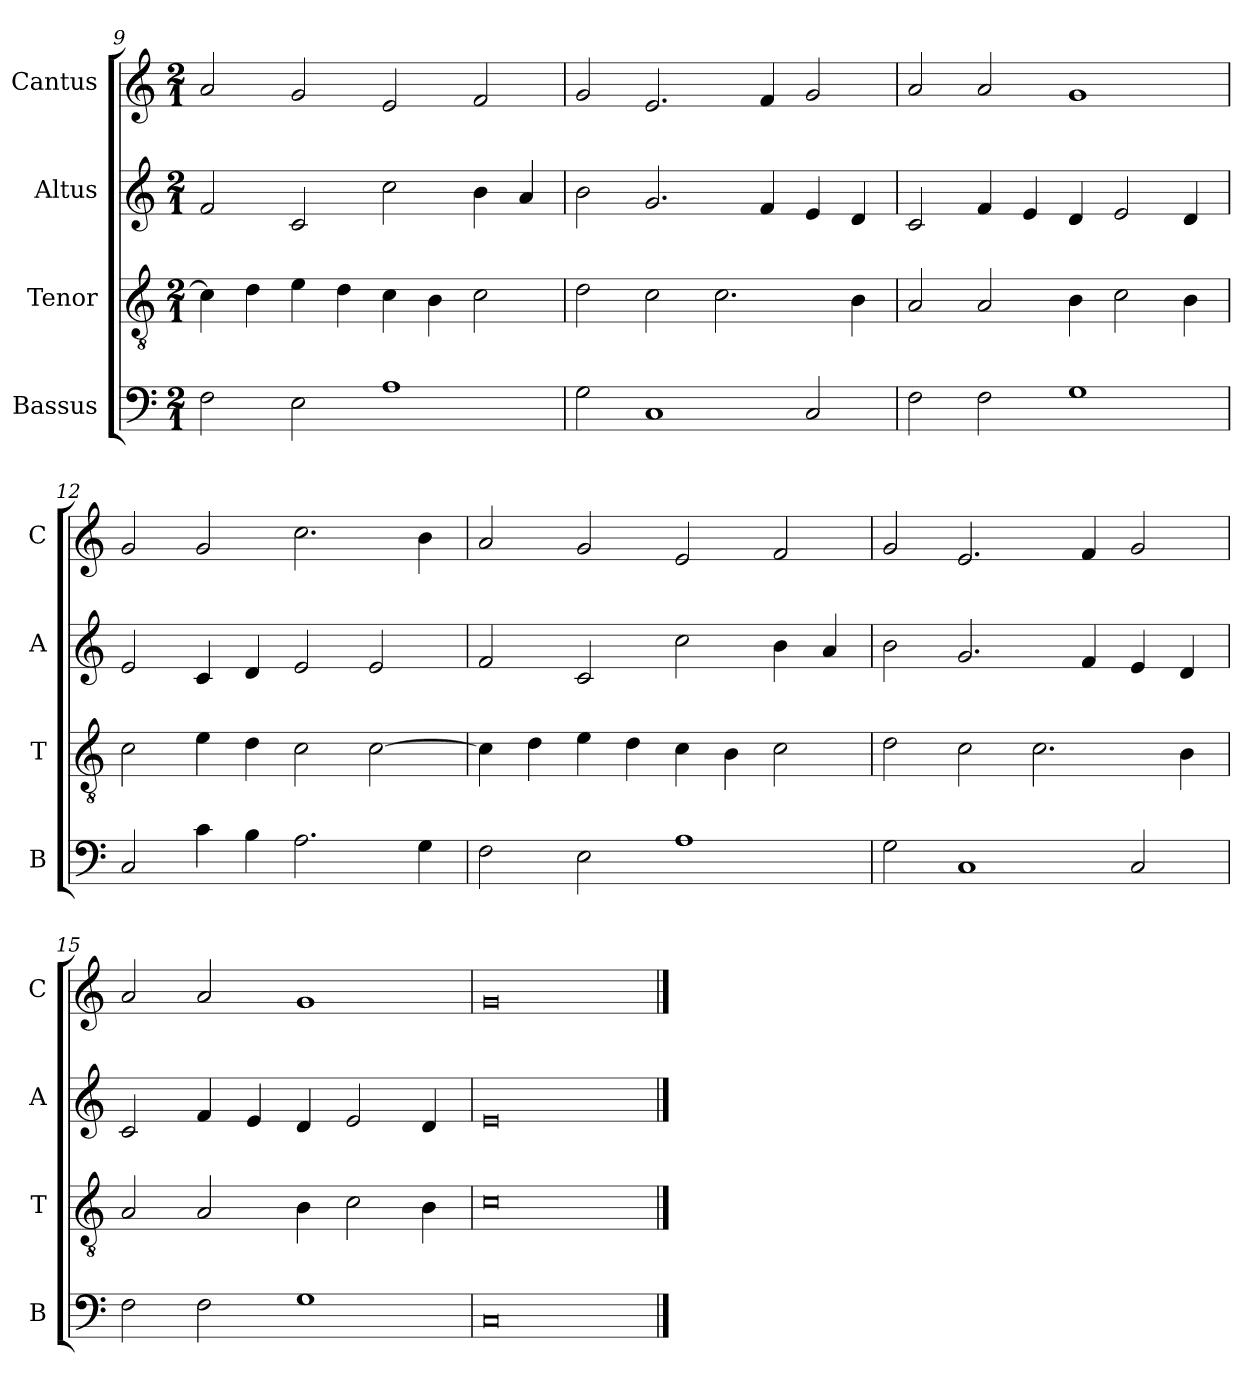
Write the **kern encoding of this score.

**kern	**kern	**kern	**kern
*part4	*part3	*part2	*part1
*staff4	*staff3	*staff2	*staff1
*I"Bassus	*I"Tenor	*I"Altus	*I"Cantus
*I'B	*I'T	*I'A	*I'C
*clefF4	*clefGv2	*clefG2	*clefG2
*k[]	*k[]	*k[]	*k[]
*M2/1	*M2/1	*M2/1	*M2/1
=9	=9	=9	=9
2F	4c]	2f	2a
.	4d	.	.
2E	4e	2c	2g
.	4d	.	.
1A	4c	2cc	2e
.	4B	.	.
.	2c	4b	2f
.	.	4a	.
=10	=10	=10	=10
2G	2d	2b	2g
1C	2c	2.g	2.e
.	2.c	.	.
.	.	4f	4f
2C	.	4e	2g
.	4B	4d	.
=11	=11	=11	=11
2F	2A	2c	2a
2F	2A	4f	2a
.	.	4e	.
1G	4B	4d	1g
.	2c	2e	.
.	4B	4d	.
=12	=12	=12	=12
2C	2c	2e	2g
4c	4e	4c	2g
4B	4d	4d	.
2.A	2c	2e	2.cc
.	[2c	2e	.
4G	.	.	4b
=13	=13	=13	=13
2F	4c]	2f	2a
.	4d	.	.
2E	4e	2c	2g
.	4d	.	.
1A	4c	2cc	2e
.	4B	.	.
.	2c	4b	2f
.	.	4a	.
=14	=14	=14	=14
2G	2d	2b	2g
1C	2c	2.g	2.e
.	2.c	.	.
.	.	4f	4f
2C	.	4e	2g
.	4B	4d	.
=15	=15	=15	=15
2F	2A	2c	2a
2F	2A	4f	2a
.	.	4e	.
1G	4B	4d	1g
.	2c	2e	.
.	4B	4d	.
=16	=16	=16	=16
0C	0c	0e	0g
==	==	==	==
*-	*-	*-	*-
